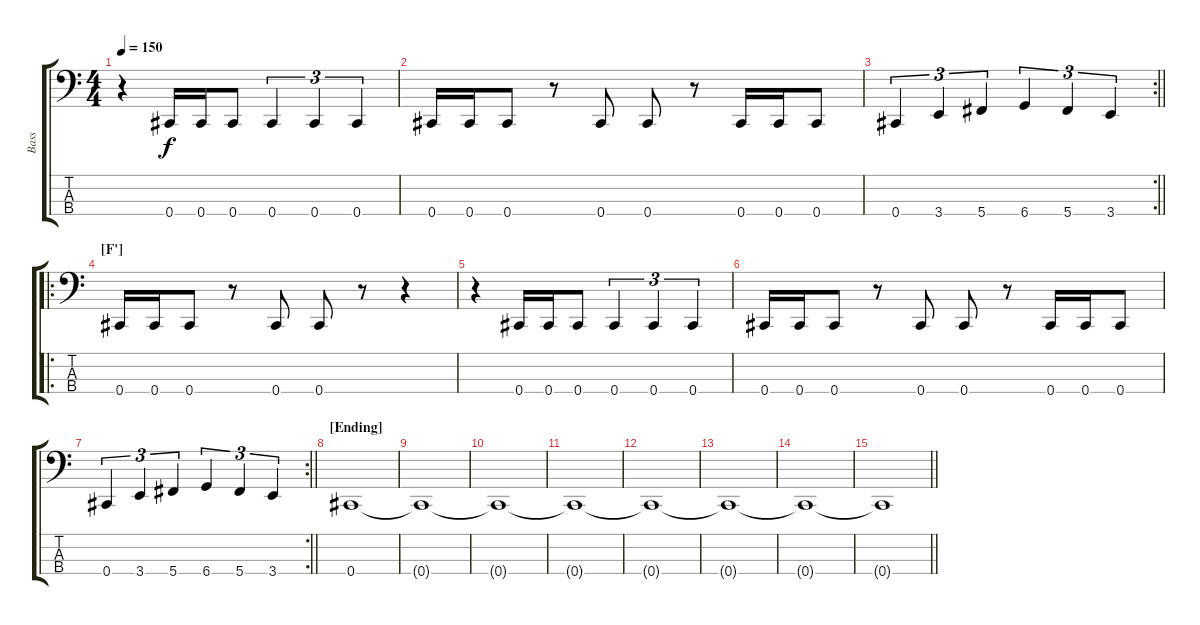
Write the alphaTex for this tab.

\track ("Bass" "Bass") {instrument electricbasspick}
\staff {score tabs}
\tuning (Gb2 Db2 Ab1 Db1) {hide}
\ts (4 4)
\tempo 150
\clef f4
\ks c
r.4{dy f} 0.4.16 0.4.16 0.4.8 0.4.4{tu (3 2)} 0.4.4{tu (3 2)} 0.4.4{tu (3 2)} |
0.4.16 0.4.16 0.4.8 r.8 0.4.8 0.4.8 r.8 0.4.16 0.4.16 0.4.8 |
\rc 2
\barLineRight lightlight
0.4.4{tu (3 2)} 3.4.4{tu (3 2)} 5.4.4{tu (3 2)} 6.4.4{tu (3 2)} 5.4.4{tu (3 2)} 3.4.4{tu (3 2)} |
\ro
\section ("" "[F']")
0.4.16 0.4.16 0.4.8 r.8 0.4.8 0.4.8 r.8 r.4 |
r.4 0.4.16 0.4.16 0.4.8 0.4.4{tu (3 2)} 0.4.4{tu (3 2)} 0.4.4{tu (3 2)} |
0.4.16 0.4.16 0.4.8 r.8 0.4.8 0.4.8 r.8 0.4.16 0.4.16 0.4.8 |
\rc 2
\barLineRight lightlight
0.4.4{tu (3 2)} 3.4.4{tu (3 2)} 5.4.4{tu (3 2)} 6.4.4{tu (3 2)} 5.4.4{tu (3 2)} 3.4.4{tu (3 2)} |
\section ("" "[Ending]")
0.4.1{volume 6} |
0.4{t}.1 |
0.4{t}.1 |
0.4{t}.1 |
0.4{t}.1{volume 0} |
0.4{t}.1 |
0.4{t}.1 |
\barLineRight lightlight
0.4{t}.1
